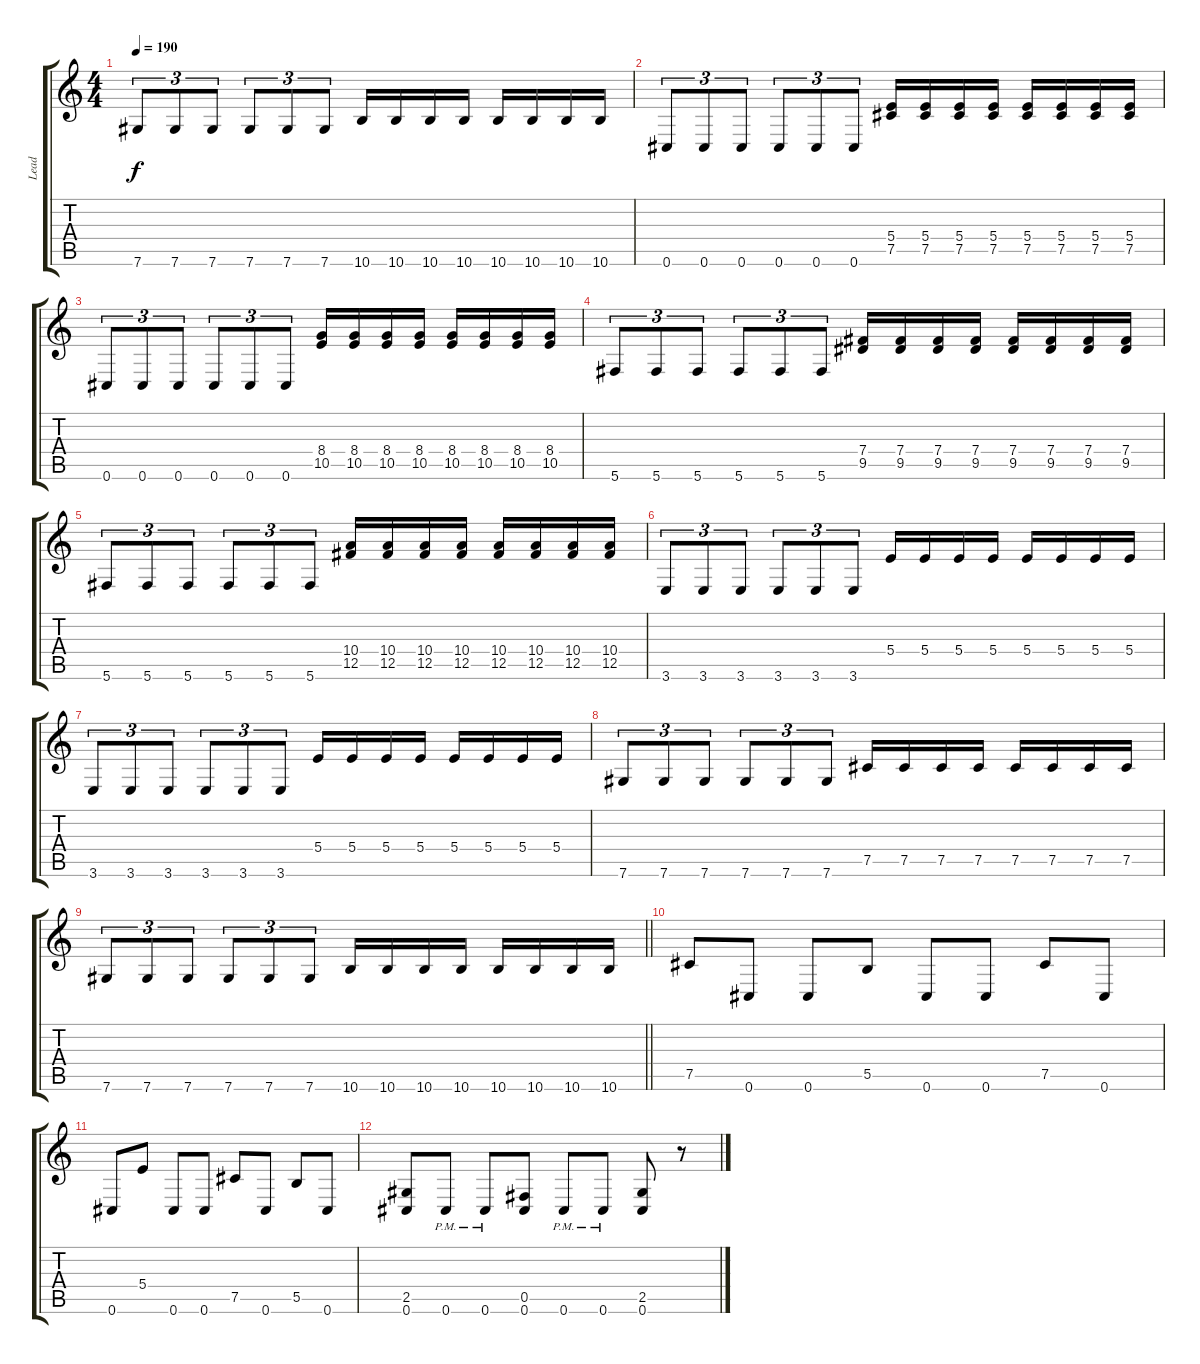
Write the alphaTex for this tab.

\track ("Lead" "Lead") {instrument distortionguitar}
\staff {score tabs}
\tuning (Db4 Ab3 E3 B2 Gb2 Db2) {hide}
\ts (4 4)
\tempo 190
\clef g2
\ks c
7.6.8{tu (3 2) dy f} 7.6.8{tu (3 2)} 7.6.8{tu (3 2)} 7.6.8{tu (3 2)} 7.6.8{tu (3 2)} 7.6.8{tu (3 2)} 10.6.16 10.6.16 10.6.16 10.6.16 10.6.16 10.6.16 10.6.16 10.6.16 |
0.6.8{tu (3 2)} 0.6.8{tu (3 2)} 0.6.8{tu (3 2)} 0.6.8{tu (3 2)} 0.6.8{tu (3 2)} 0.6.8{tu (3 2)} (5.4 7.5).16 (5.4 7.5).16 (5.4 7.5).16 (5.4 7.5).16 (5.4 7.5).16 (5.4 7.5).16 (5.4 7.5).16 (5.4 7.5).16 |
0.6.8{tu (3 2)} 0.6.8{tu (3 2)} 0.6.8{tu (3 2)} 0.6.8{tu (3 2)} 0.6.8{tu (3 2)} 0.6.8{tu (3 2)} (8.4 10.5).16 (8.4 10.5).16 (8.4 10.5).16 (8.4 10.5).16 (8.4 10.5).16 (8.4 10.5).16 (8.4 10.5).16 (8.4 10.5).16 |
5.6.8{tu (3 2)} 5.6.8{tu (3 2)} 5.6.8{tu (3 2)} 5.6.8{tu (3 2)} 5.6.8{tu (3 2)} 5.6.8{tu (3 2)} (7.4 9.5).16 (7.4 9.5).16 (7.4 9.5).16 (7.4 9.5).16 (7.4 9.5).16 (7.4 9.5).16 (7.4 9.5).16 (7.4 9.5).16 |
5.6.8{tu (3 2)} 5.6.8{tu (3 2)} 5.6.8{tu (3 2)} 5.6.8{tu (3 2)} 5.6.8{tu (3 2)} 5.6.8{tu (3 2)} (10.4 12.5).16 (10.4 12.5).16 (10.4 12.5).16 (10.4 12.5).16 (10.4 12.5).16 (10.4 12.5).16 (10.4 12.5).16 (10.4 12.5).16 |
3.6.8{tu (3 2)} 3.6.8{tu (3 2)} 3.6.8{tu (3 2)} 3.6.8{tu (3 2)} 3.6.8{tu (3 2)} 3.6.8{tu (3 2)} 5.4.16 5.4.16 5.4.16 5.4.16 5.4.16 5.4.16 5.4.16 5.4.16 |
3.6.8{tu (3 2)} 3.6.8{tu (3 2)} 3.6.8{tu (3 2)} 3.6.8{tu (3 2)} 3.6.8{tu (3 2)} 3.6.8{tu (3 2)} 5.4.16 5.4.16 5.4.16 5.4.16 5.4.16 5.4.16 5.4.16 5.4.16 |
7.6.8{tu (3 2)} 7.6.8{tu (3 2)} 7.6.8{tu (3 2)} 7.6.8{tu (3 2)} 7.6.8{tu (3 2)} 7.6.8{tu (3 2)} 7.5.16 7.5.16 7.5.16 7.5.16 7.5.16 7.5.16 7.5.16 7.5.16 |
\barLineRight lightlight
7.6.8{tu (3 2)} 7.6.8{tu (3 2)} 7.6.8{tu (3 2)} 7.6.8{tu (3 2)} 7.6.8{tu (3 2)} 7.6.8{tu (3 2)} 10.6.16 10.6.16 10.6.16 10.6.16 10.6.16 10.6.16 10.6.16 10.6.16 |
7.5.8 0.6.8 0.6.8 5.5.8 0.6.8 0.6.8 7.5.8 0.6.8 |
0.6.8 5.4.8 0.6.8 0.6.8 7.5.8 0.6.8 5.5.8 0.6.8 |
(2.5 0.6).8 0.6{pm}.8 0.6{pm}.8 (0.5 0.6).8 0.6{pm}.8 0.6{pm}.8 (2.5 0.6).8 r.8
